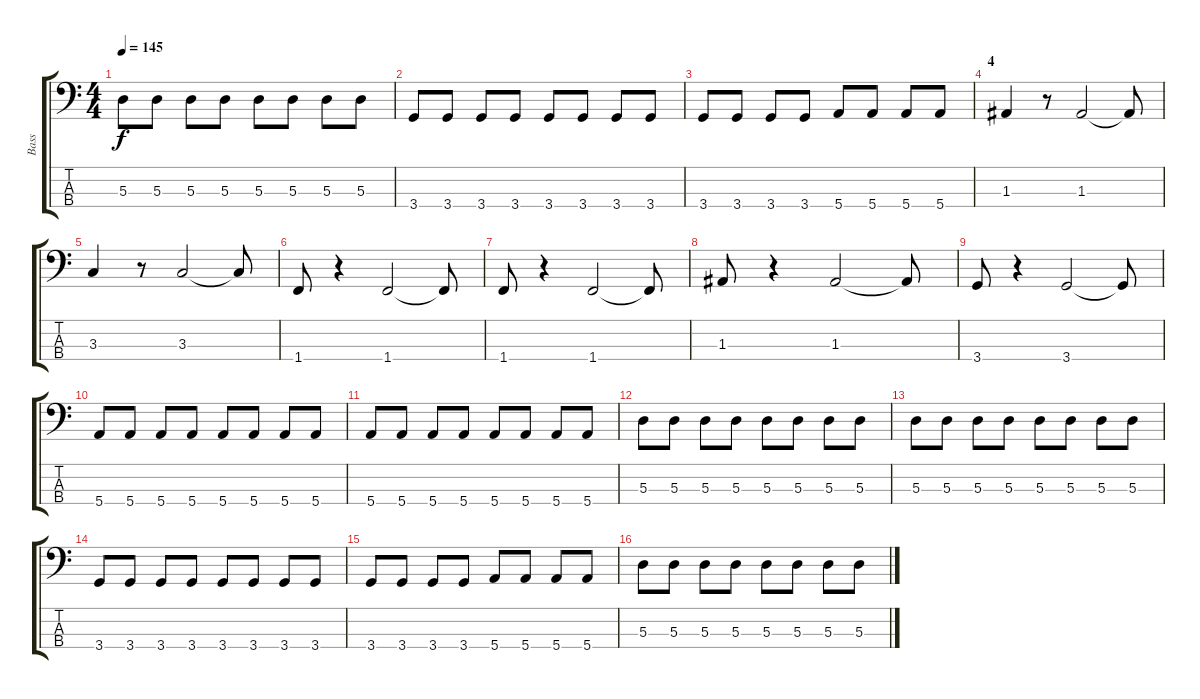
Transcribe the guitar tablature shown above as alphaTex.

\track ("Bass" "Bass") {instrument electricbassfinger}
\staff {score tabs}
\tuning (G2 D2 A1 E1) {hide}
\ts (4 4)
\tempo 145
\clef f4
\ks c
5.3.8{dy f} 5.3.8 5.3.8 5.3.8 5.3.8 5.3.8 5.3.8 5.3.8 |
3.4.8 3.4.8 3.4.8 3.4.8 3.4.8 3.4.8 3.4.8 3.4.8 |
3.4.8 3.4.8 3.4.8 3.4.8 5.4.8 5.4.8 5.4.8 5.4.8 |
\section ("" "4")
1.3.4 r.8 1.3.2 1.3{t}.8 |
3.3.4 r.8 3.3.2 3.3{t}.8 |
1.4.8 r.4 1.4.2 1.4{t}.8 |
1.4.8 r.4 1.4.2 1.4{t}.8 |
1.3.8 r.4 1.3.2 1.3{t}.8 |
3.4.8 r.4 3.4.2 3.4{t}.8 |
5.4.8 5.4.8 5.4.8 5.4.8 5.4.8 5.4.8 5.4.8 5.4.8 |
5.4.8 5.4.8 5.4.8 5.4.8 5.4.8 5.4.8 5.4.8 5.4.8 |
5.3.8 5.3.8 5.3.8 5.3.8 5.3.8 5.3.8 5.3.8 5.3.8 |
5.3.8 5.3.8 5.3.8 5.3.8 5.3.8 5.3.8 5.3.8 5.3.8 |
3.4.8 3.4.8 3.4.8 3.4.8 3.4.8 3.4.8 3.4.8 3.4.8 |
3.4.8 3.4.8 3.4.8 3.4.8 5.4.8 5.4.8 5.4.8 5.4.8 |
5.3.8 5.3.8 5.3.8 5.3.8 5.3.8 5.3.8 5.3.8 5.3.8
